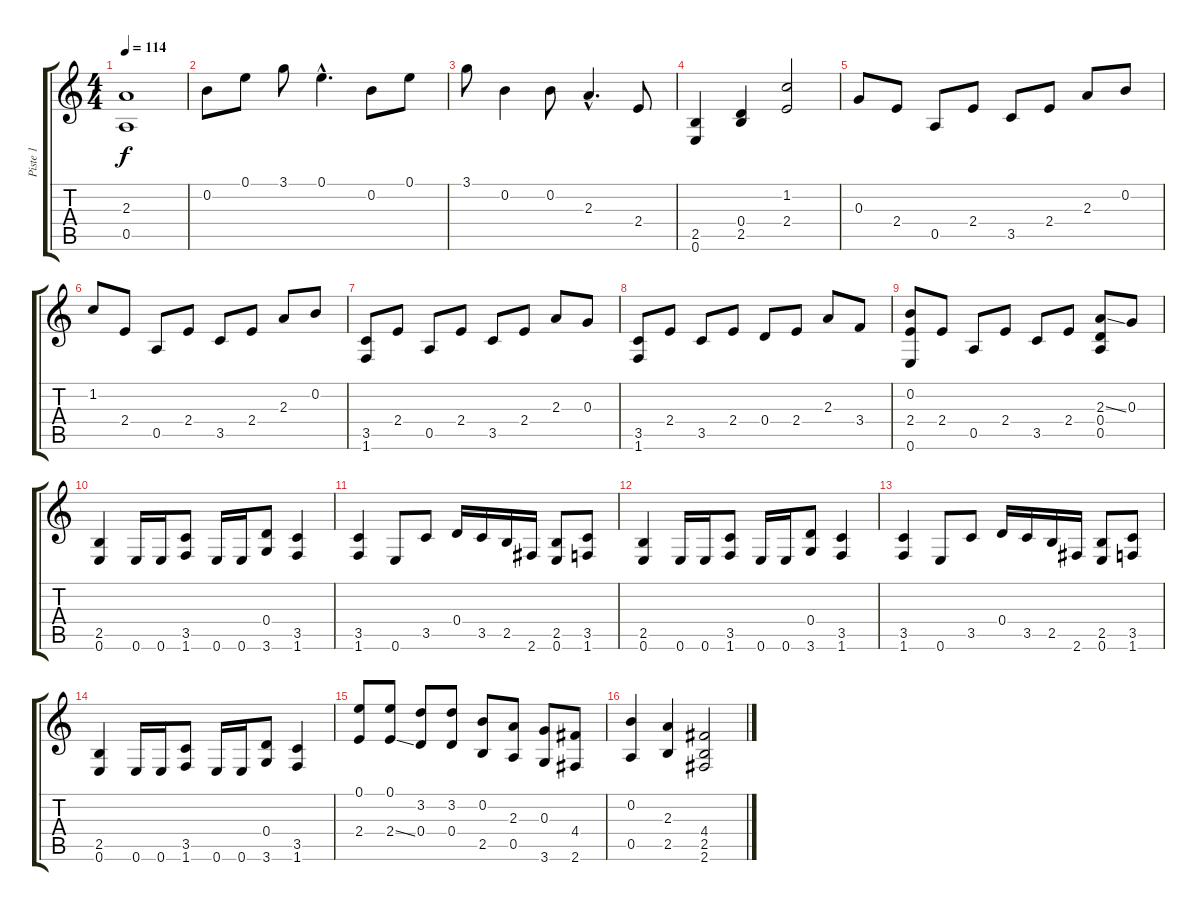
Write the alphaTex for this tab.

\track ("Piste 1" "Piste 1") {instrument acousticguitarsteel}
\staff {score tabs}
\tuning (E4 B3 G3 D3 A2 E2) {hide}
\ts (4 4)
\tempo 114
\clef g2
\ks c
(2.3 0.5).1{dy f} |
0.2.8 0.1.8 3.1.8 0.1{hac}.4{d} 0.2.8 0.1.8 |
3.1.8 0.2.4 0.2.8 2.3{hac}.4{d} 2.4.8 |
(2.5 0.6).4 (0.4 2.5).4 (1.2 2.4).2 |
0.3.8 2.4.8 0.5.8 2.4.8 3.5.8 2.4.8 2.3.8 0.2.8 |
1.2.8 2.4.8 0.5.8 2.4.8 3.5.8 2.4.8 2.3.8 0.2.8 |
(3.5 1.6).8 2.4.8 0.5.8 2.4.8 3.5.8 2.4.8 2.3.8 0.3.8 |
(3.5 1.6).8 2.4.8 3.5.8 2.4.8 0.4.8 2.4.8 2.3.8 3.4.8 |
(0.2 2.4 0.6).8 2.4.8 0.5.8 2.4.8 3.5.8 2.4.8 (2.3{ss} 0.4 0.5).8 0.3.8 |
(2.5 0.6).4{instrument overdrivenguitar} 0.6.16 0.6.16 (3.5 1.6).8 0.6.16 0.6.16 (0.4 3.6).8 (3.5 1.6).4 |
(3.5 1.6).4 0.6.8 3.5.8 0.4.16 3.5.16 2.5.16 2.6.16 (2.5 0.6).8 (3.5 1.6).8 |
(2.5 0.6).4 0.6.16 0.6.16 (3.5 1.6).8 0.6.16 0.6.16 (0.4 3.6).8 (3.5 1.6).4 |
(3.5 1.6).4 0.6.8 3.5.8 0.4.16 3.5.16 2.5.16 2.6.16 (2.5 0.6).8 (3.5 1.6).8 |
(2.5 0.6).4 0.6.16 0.6.16 (3.5 1.6).8 0.6.16 0.6.16 (0.4 3.6).8 (3.5 1.6).4 |
(0.1 2.4).8 (0.1 2.4{ss}).8 (3.2 0.4).8 (3.2 0.4).8 (0.2 2.5).8 (2.3 0.5).8 (0.3 3.6).8 (4.4 2.6).8 |
(0.2 0.5).4 (2.3 2.5).4 (4.4 2.5 2.6).2
